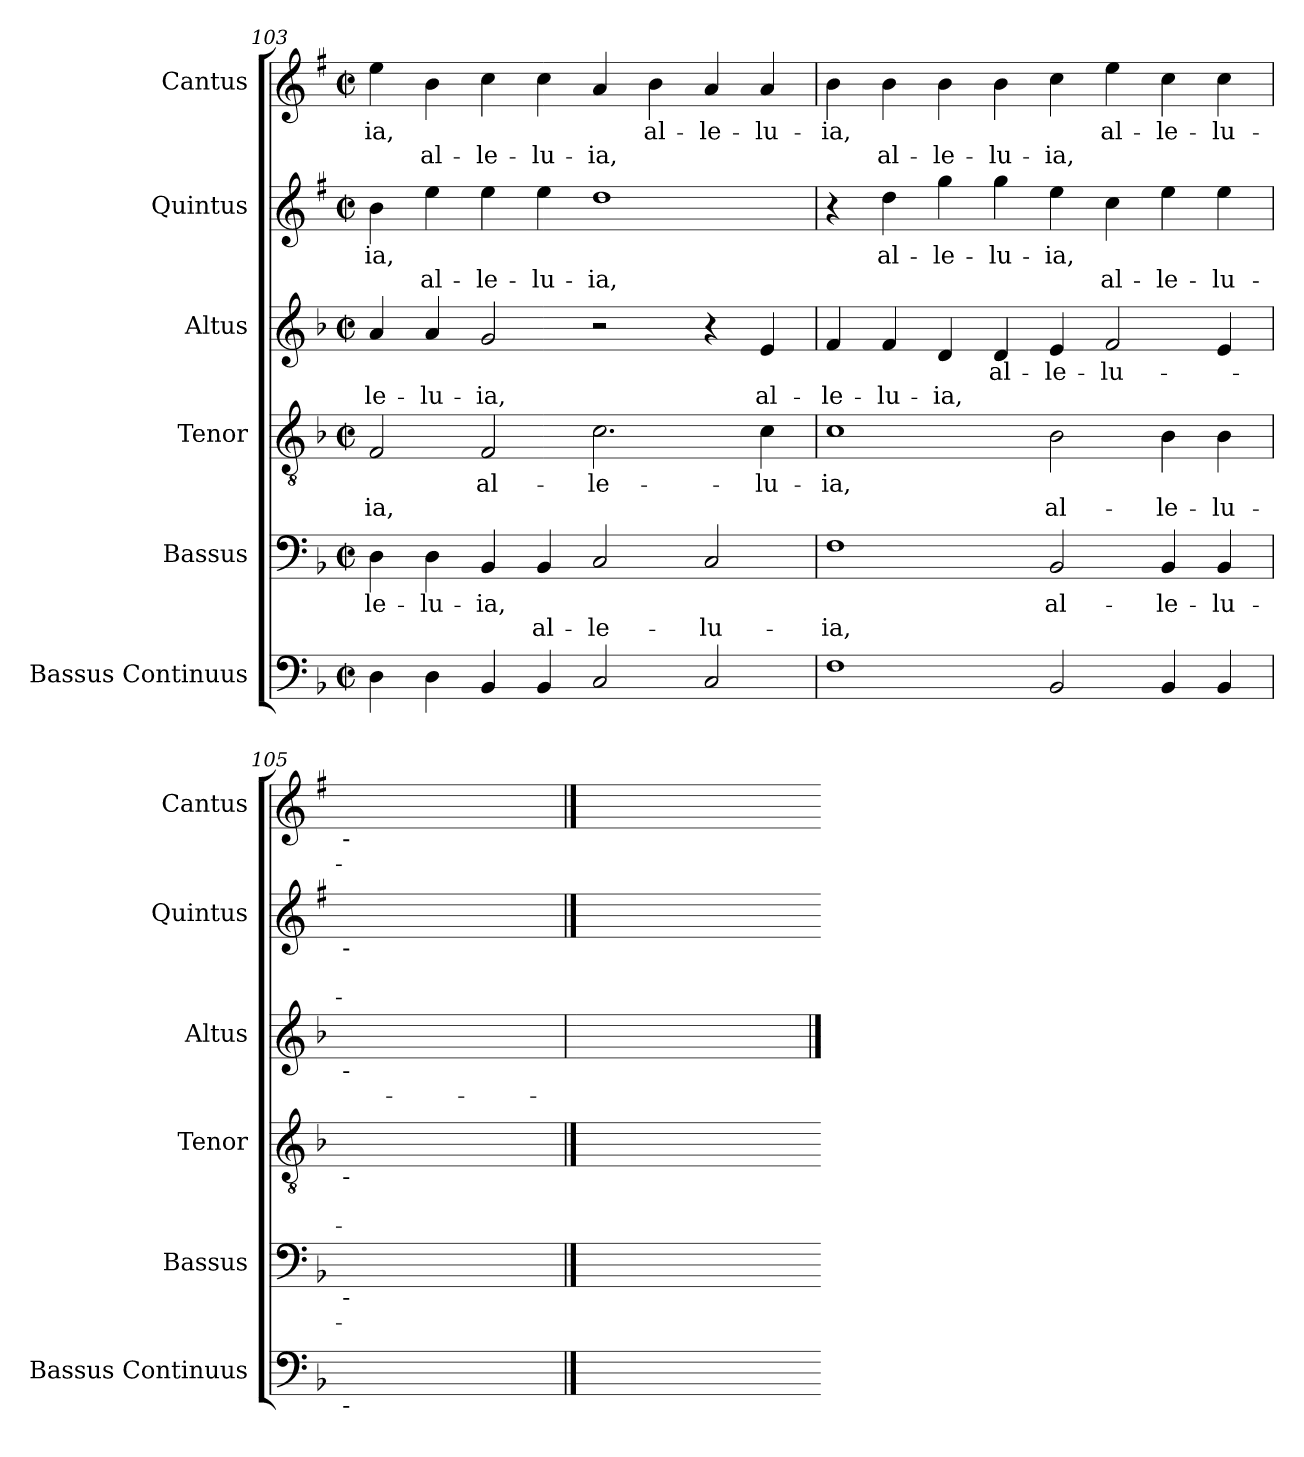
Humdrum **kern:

**kern	**kern	**text	**text	**kern	**text	**text	**kern	**text	**text	**kern	**text	**text	**kern	**text	**text
*part6	*part5	*part5	*part5	*part4	*part4	*part4	*part3	*part3	*part3	*part2	*part2	*part2	*part1	*part1	*part1
*staff6	*staff5	*staff5	*staff5	*staff4	*staff4	*staff4	*staff3	*staff3	*staff3	*staff2	*staff2	*staff2	*staff1	*staff1	*staff1
*I"Bassus Continuus	*I"Bassus	*	*	*I"Tenor	*	*	*I"Altus	*	*	*I"Quintus	*	*	*I"Cantus	*	*
*I'Bassus Continuus	*I'Bassus	*	*	*I'Tenor	*	*	*I'Altus	*	*	*I'Quintus	*	*	*I'Cantus	*	*
!!LO:LB:g=z
*clefF4	*clefF4	*	*	*clefGv2	*	*	*clefG2	*	*	*clefG2	*	*	*clefG2	*	*
*	*	*	*	*	*	*	*	*	*	*ITrd1c2	*	*	*ITrd1c2	*	*
*k[b-]	*k[b-]	*	*	*k[b-]	*	*	*k[b-]	*	*	*k[b-]	*	*	*k[b-]	*	*
*F:	*F:	*	*	*F:	*	*	*F:	*	*	*F:	*	*	*F:	*	*
*M4/2	*M4/2	*	*	*M4/2	*	*	*M4/2	*	*	*M4/2	*	*	*M4/2	*	*
*met(c|)	*met(c|)	*	*	*met(c|)	*	*	*met(c|)	*	*	*met(c|)	*	*	*met(c|)	*	*
=103	=103	=103	=103	=103	=103	=103	=103	=103	=103	=103	=103	=103	=103	=103	=103
!	!	!LO:LY:b	!	!	!	!LO:LY:b	!	!	!LO:LY:b	!	!LO:LY:b	!	!	!LO:LY:b	!
4D	4D	-le-	.	2F	.	-ia,	4a	.	-le-	4a	-ia,	.	4dd	-ia,	.
!	!	!LO:LY:b	!	!	!	!	!	!	!LO:LY:b	!	!	!LO:LY:b	!	!	!LO:LY:b
4D	4D	-lu-	.	.	.	.	4a	.	-lu-	4dd	.	al-	4a	.	al-
!	!	!LO:LY:b	!	!	!LO:LY:b	!	!	!	!LO:LY:b	!	!	!LO:LY:b	!	!	!LO:LY:b
4BB-	4BB-	-ia,	.	2F	al-	.	2g	.	-ia,	4dd	.	-le-	4b-	.	-le-
!	!	!	!LO:LY:b	!	!	!	!	!	!	!	!	!LO:LY:b	!	!	!LO:LY:b
4BB-	4BB-	.	al-	.	.	.	.	.	.	4dd	.	-lu-	4b-	.	-lu-
!	!	!	!LO:LY:b	!	!LO:LY:b	!	!	!	!	!	!	!LO:LY:b	!	!	!LO:LY:b
2C	2C	.	-le-	2.c	-le-	.	2r	.	.	1cc	.	-ia,	4g	.	-ia,
!	!	!	!	!	!	!	!	!	!	!	!	!	!	!LO:LY:b	!
.	.	.	.	.	.	.	.	.	.	.	.	.	4a	al-	.
!	!	!	!LO:LY:b	!	!	!	!	!	!	!	!	!	!	!LO:LY:b	!
2C	2C	.	-lu-	.	.	.	4r	.	.	.	.	.	4g	-le-	.
!	!	!	!	!	!LO:LY:b	!	!	!	!LO:LY:b	!	!	!	!	!LO:LY:b	!
.	.	.	.	4c	-lu-	.	4e	.	al-	.	.	.	4g	-lu-	.
=104	=104	=104	=104	=104	=104	=104	=104	=104	=104	=104	=104	=104	=104	=104	=104
!	!	!	!LO:LY:b	!	!LO:LY:b	!	!	!	!LO:LY:b	!	!	!	!	!LO:LY:b	!
1F	1F	.	-ia,	1c	-ia,	.	4f	.	-le-	4r	.	.	4a	-ia,	.
!	!	!	!	!	!	!	!	!	!LO:LY:b	!	!LO:LY:b	!	!	!	!LO:LY:b
.	.	.	.	.	.	.	4f	.	-lu-	4cc	al-	.	4a	.	al-
!	!	!	!	!	!	!	!	!	!LO:LY:b	!	!LO:LY:b	!	!	!	!LO:LY:b
.	.	.	.	.	.	.	4d	.	-ia,	4ff	-le-	.	4a	.	-le-
!	!	!	!	!	!	!	!	!LO:LY:b	!	!	!LO:LY:b	!	!	!	!LO:LY:b
.	.	.	.	.	.	.	4d	al-	.	4ff	-lu-	.	4a	.	-lu-
!	!	!LO:LY:b	!	!	!	!LO:LY:b	!	!LO:LY:b	!	!	!LO:LY:b	!	!	!	!LO:LY:b
2BB-	2BB-	al-	.	2B-	.	al-	4e	-le-	.	4dd	-ia,	.	4b-	.	-ia,
!	!	!	!	!	!	!	!	!LO:LY:b	!	!	!	!LO:LY:b	!	!LO:LY:b	!
.	.	.	.	.	.	.	2f	-lu-	.	4b-	.	al-	4dd	al-	.
!	!	!LO:LY:b	!	!	!	!LO:LY:b	!	!	!	!	!	!LO:LY:b	!	!LO:LY:b	!
4BB-	4BB-	-le-	.	4B-	.	-le-	.	.	.	4dd	.	-le-	4b-	-le-	.
!	!	!LO:LY:b	!	!	!	!LO:LY:b	!	!	!	!	!	!LO:LY:b	!	!LO:LY:b	!
4BB-	4BB-	-lu-	.	4B-	.	-lu-	4e	.	.	4dd	.	-lu-	4b-	-lu-	.
=105	=105	=105	=105	=105	=105	=105	=105	=105	=105	=105	=105	=105	=105	=105	=105
!	!	!	!	!	!	!	!	!	!	!	!	!	!LO:TX:b:t=-	!	!
!	!	!	!	!	!	!	!	!	!	!LO:TX:b:t=-	!	!	!	!	!
!	!	!	!	!	!	!	!LO:TX:b:t=-	!	!	!	!	!	!	!	!
!	!	!	!	!LO:TX:b:t=-	!	!	!	!	!	!	!	!	!	!	!
!	!LO:TX:b:t=-	!	!	!	!	!	!	!	!	!	!	!	!	!	!
!LO:TX:b:t=-	!	!	!	!	!	!	!	!	!	!	!	!	!	!	!
!	!	!LO:LY:b	!	!	!	!LO:LY:b	!	!LO:LY:b	!	!	!	!LO:LY:b	!	!LO:LY:b	!
0Fyy	0Fyy	-ia.	.	0cyy	.	-ia.	[0fyy	-ia.	.	0ccyy	.	-ia.	0ayy	-ia.	.
==	==	==	==	==	==	==	=	==	==	==	==	==	==	==	==
0ryy	0ryy	.	.	0ryy	.	.	0fyy]	.	.	0ryy	.	.	0ryy	.	.
=	=	=	=	=	=	=	==	=	=	=	=	=	=	=	=
*-	*-	*-	*-	*-	*-	*-	*-	*-	*-	*-	*-	*-	*-	*-	*-
